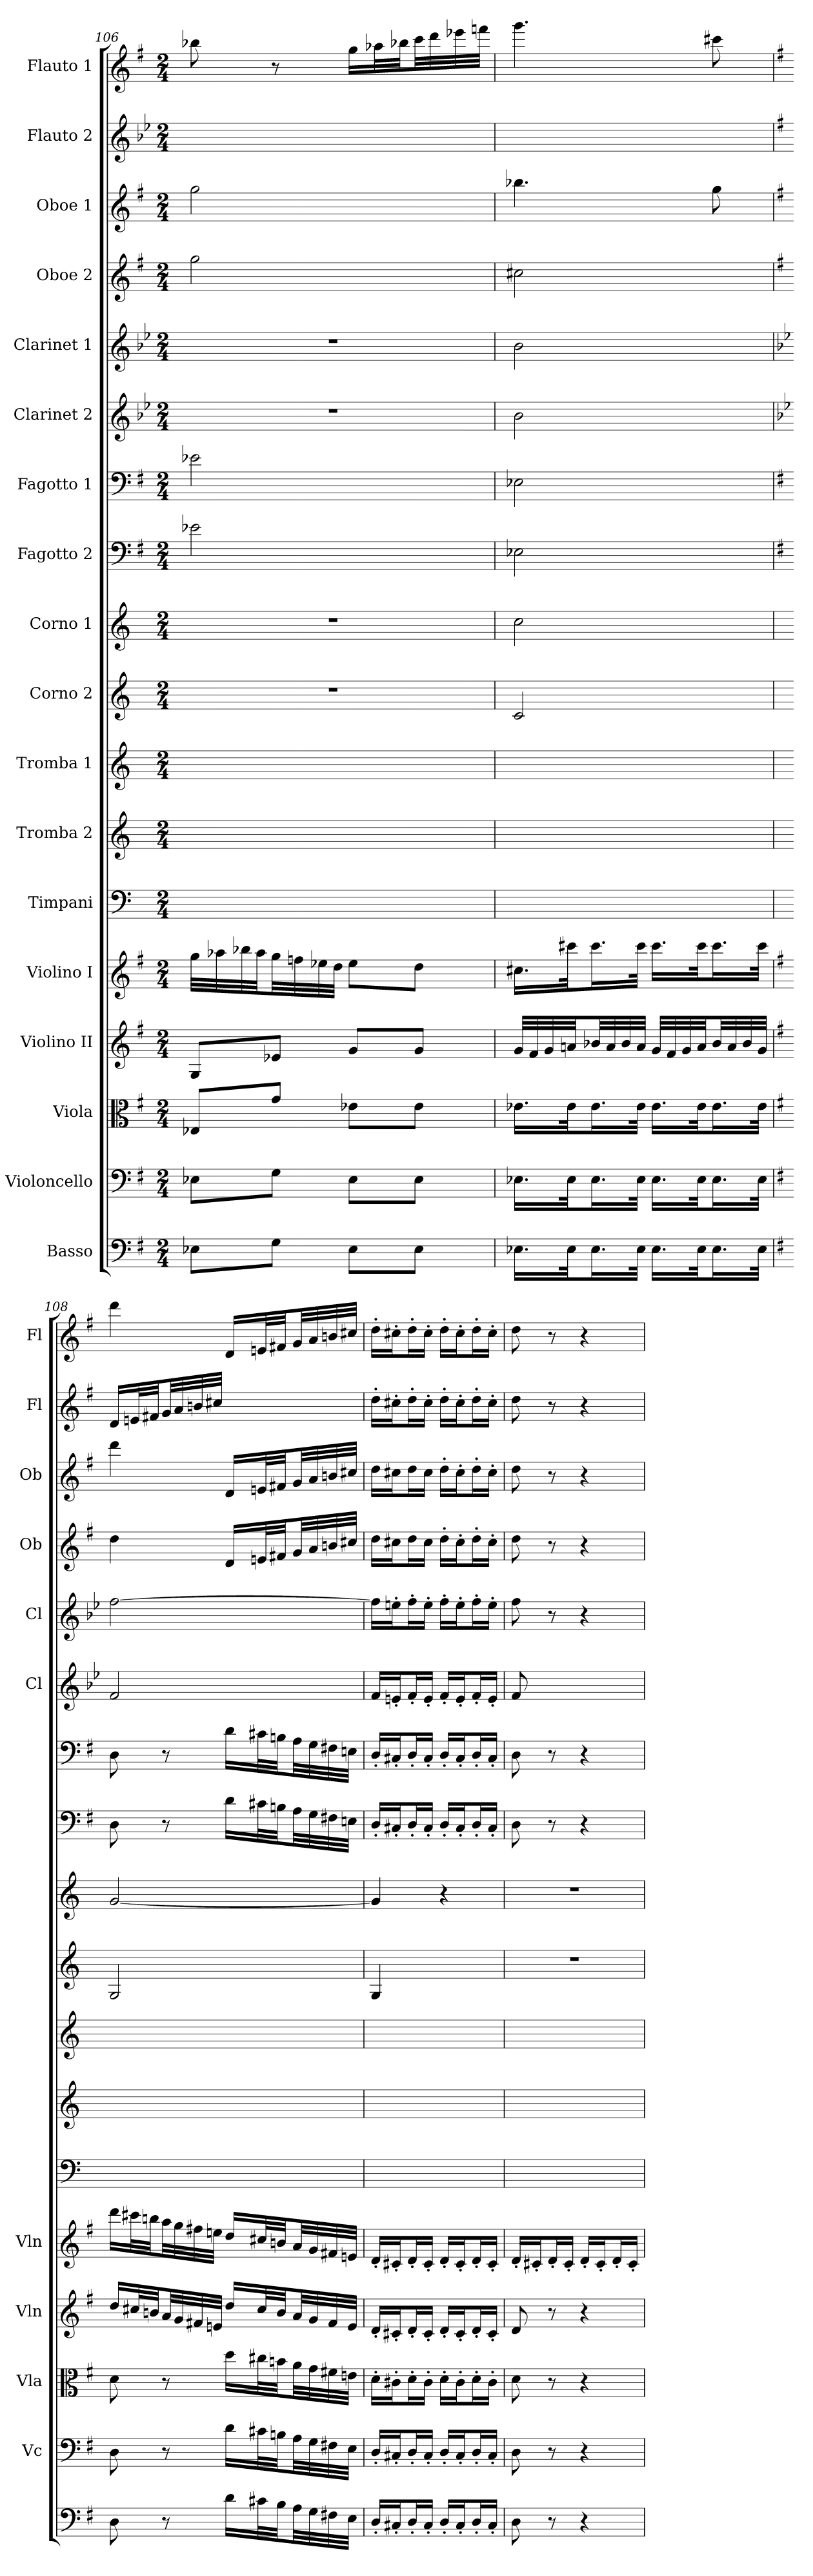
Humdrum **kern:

**kern	**kern	**kern	**kern	**kern	**kern	**kern	**kern	**kern	**kern	**kern	**kern	**kern	**kern	**kern	**kern	**kern	**kern
*part18	*part17	*part16	*part15	*part14	*part13	*part12	*part11	*part10	*part9	*part8	*part7	*part6	*part5	*part4	*part3	*part2	*part1
*staff18	*staff17	*staff16	*staff15	*staff14	*staff13	*staff12	*staff11	*staff10	*staff9	*staff8	*staff7	*staff6	*staff5	*staff4	*staff3	*staff2	*staff1
*I"Basso	*I"Violoncello	*I"Viola	*I"Violino II	*I"Violino I	*I"Timpani	*I"Tromba 2	*I"Tromba 1	*I"Corno 2	*I"Corno 1	*I"Fagotto 2	*I"Fagotto 1	*I"Clarinet 2	*I"Clarinet 1	*I"Oboe 2	*I"Oboe 1	*I"Flauto 2	*I"Flauto 1
*	*I'Vc	*I'Vla	*I'Vln	*I'Vln	*	*	*	*	*	*	*	*I'Cl	*I'Cl	*I'Ob	*I'Ob	*I'Fl	*I'Fl
*clefF4	*clefF4	*clefC3	*clefG2	*clefG2	*clefF4	*clefG2	*clefG2	*clefG2	*clefG2	*clefF4	*clefF4	*clefG2	*clefG2	*clefG2	*clefG2	*clefG2	*clefG2
*ITrd7c12	*	*	*	*	*	*ITrd1c2	*ITrd1c2	*ITrd3c5	*ITrd3c5	*	*	*ITrd2c3	*ITrd2c3	*	*	*	*
*k[f#]	*k[f#]	*k[f#]	*k[f#]	*k[f#]	*	*	*	*	*	*k[f#]	*k[f#]	*k[f#]	*k[f#]	*k[f#]	*k[f#]	*k[b-e-]	*k[f#]
*M2/4	*M2/4	*M2/4	*M2/4	*M2/4	*M2/4	*M2/4	*M2/4	*M2/4	*M2/4	*M2/4	*M2/4	*M2/4	*M2/4	*M2/4	*M2/4	*M2/4	*M2/4
=106	=106	=106	=106	=106	=106	=106	=106	=106	=106	=106	=106	=106	=106	=106	=106	=106	=106
8EE-X\L	8E-X\L	8E-X/L	8G/L	32gg\LLL	2ryy	2ryy	2ryy	2r	2r	2e-X	2e-X	2r	2r	2gg	2gg	2ryy	8bb-X
.	.	.	.	32aa-X\	.	.	.	.	.	.	.	.	.	.	.	.	.
.	.	.	.	32bb-X\	.	.	.	.	.	.	.	.	.	.	.	.	.
.	.	.	.	32aa-\JJ	.	.	.	.	.	.	.	.	.	.	.	.	.
8GG\J	8G\J	8g/J	8e-X/J	32gg\LL	.	.	.	.	.	.	.	.	.	.	.	.	8r
.	.	.	.	32ffn\	.	.	.	.	.	.	.	.	.	.	.	.	.
.	.	.	.	32ee-X\	.	.	.	.	.	.	.	.	.	.	.	.	.
.	.	.	.	32dd\JJJ	.	.	.	.	.	.	.	.	.	.	.	.	.
8EE-\L	8E-\L	8e-X\L	8g/L	8ee-\L	.	.	.	.	.	.	.	.	.	.	.	.	16gg\LL
.	.	.	.	.	.	.	.	.	.	.	.	.	.	.	.	.	32aa-X\L
.	.	.	.	.	.	.	.	.	.	.	.	.	.	.	.	.	32bb-X\JJ
8EE-\J	8E-\J	8e-\J	8g/J	8dd\J	.	.	.	.	.	.	.	.	.	.	.	.	32ccc\LL
.	.	.	.	.	.	.	.	.	.	.	.	.	.	.	.	.	32ddd\
.	.	.	.	.	.	.	.	.	.	.	.	.	.	.	.	.	32eee-X\
.	.	.	.	.	.	.	.	.	.	.	.	.	.	.	.	.	32fffn\JJJ
=107	=107	=107	=107	=107	=107	=107	=107	=107	=107	=107	=107	=107	=107	=107	=107	=107	=107
16.EE-X\LL	16.E-X\LL	16.e-X\LL	32g/LLL	16.cc#X\LL	2ryy	2ryy	2ryy	2G	2g	2E-X	2E-X	2g	2g	2cc#X	4.bb-X	2ryy	4.ggg
.	.	.	32f#/	.	.	.	.	.	.	.	.	.	.	.	.	.	.
.	.	.	32g/	.	.	.	.	.	.	.	.	.	.	.	.	.	.
32EE-\Jk	32E-\Jk	32e-\Jk	32an/JJ	32ccc#X\Jk	.	.	.	.	.	.	.	.	.	.	.	.	.
16.EE-\L	16.E-\L	16.e-\L	32b-X/LL	16.ccc#\L	.	.	.	.	.	.	.	.	.	.	.	.	.
.	.	.	32a/	.	.	.	.	.	.	.	.	.	.	.	.	.	.
.	.	.	32b-/	.	.	.	.	.	.	.	.	.	.	.	.	.	.
32EE-\JJk	32E-\JJk	32e-\JJk	32a/JJJ	32ccc#\JJk	.	.	.	.	.	.	.	.	.	.	.	.	.
16.EE-\LL	16.E-\LL	16.e-\LL	32g/LLL	16.ccc#\LL	.	.	.	.	.	.	.	.	.	.	.	.	.
.	.	.	32f#/	.	.	.	.	.	.	.	.	.	.	.	.	.	.
.	.	.	32g/	.	.	.	.	.	.	.	.	.	.	.	.	.	.
32EE-\Jk	32E-\Jk	32e-\Jk	32a/JJ	32ccc#\Jk	.	.	.	.	.	.	.	.	.	.	.	.	.
16.EE-\L	16.E-\L	16.e-\L	32b-/LL	16.ccc#\L	.	.	.	.	.	.	.	.	.	.	8gg	.	8ccc#X
.	.	.	32a/	.	.	.	.	.	.	.	.	.	.	.	.	.	.
.	.	.	32b-/	.	.	.	.	.	.	.	.	.	.	.	.	.	.
32EE-\JJk	32E-\JJk	32e-\JJk	32g/JJJ	32ccc#\JJk	.	.	.	.	.	.	.	.	.	.	.	.	.
=108	=108	=108	=108	=108	=108	=108	=108	=108	=108	=108	=108	=108	=108	=108	=108	=108	=108
*	*	*	*	*	*	*	*	*	*	*	*	*	*	*	*	*k[f#]	*
8DD	8D	8d	16dd/LL	16ddd\LL	2ryy	2ryy	2ryy	2D	[2d	8D	8D	2d	[2dd	4dd	4ddd	16d/LL	4ddd
.	.	.	32cc#X/L	32ccc#X\L	.	.	.	.	.	.	.	.	.	.	.	32en/L	.
.	.	.	32bn/JJ	32bbn\JJ	.	.	.	.	.	.	.	.	.	.	.	32f#X/JJ	.
8r	8r	8r	32a/LL	32aa\LL	.	.	.	.	.	8r	8r	.	.	.	.	32g/LL	.
.	.	.	32g/	32gg\	.	.	.	.	.	.	.	.	.	.	.	32a/	.
.	.	.	32f#X/	32ff#X\	.	.	.	.	.	.	.	.	.	.	.	32bn/	.
.	.	.	32en/JJJ	32een\JJJ	.	.	.	.	.	.	.	.	.	.	.	32cc#X/JJJ	.
16D\LL	16d\LL	16dd\LL	16dd/LL	16dd/LL	.	.	.	.	.	16d\LL	16d\LL	.	.	16d/LL	16d/LL	96ryy	16d/LL
.	.	.	.	.	.	.	.	.	.	.	.	.	.	.	.	96ryy	.
.	.	.	.	.	.	.	.	.	.	.	.	.	.	.	.	96ryy	.
.	.	.	.	.	.	.	.	.	.	.	.	.	.	.	.	96ryy	.
.	.	.	.	.	.	.	.	.	.	.	.	.	.	.	.	96ryy	.
.	.	.	.	.	.	.	.	.	.	.	.	.	.	.	.	96ryy	.
32C#X\L	32c#X\L	32cc#X\L	32cc#/L	32cc#X/L	.	.	.	.	.	32c#X\L	32c#X\L	.	.	32en/L	32en/L	96ryy	32en/L
.	.	.	.	.	.	.	.	.	.	.	.	.	.	.	.	96ryy	.
.	.	.	.	.	.	.	.	.	.	.	.	.	.	.	.	96ryy	.
32BB\JJ	32Bn\JJ	32bn\JJ	32b/JJ	32bn/JJ	.	.	.	.	.	32Bn\JJ	32Bn\JJ	.	.	32f#X/JJ	32f#X/JJ	96ryy	32f#X/JJ
.	.	.	.	.	.	.	.	.	.	.	.	.	.	.	.	96ryy	.
.	.	.	.	.	.	.	.	.	.	.	.	.	.	.	.	96ryy	.
32AA\LL	32A\LL	32a\LL	32a/LL	32a/LL	.	.	.	.	.	32A\LL	32A\LL	.	.	32g/LL	32g/LL	96ryy	32g/LL
.	.	.	.	.	.	.	.	.	.	.	.	.	.	.	.	96ryy	.
.	.	.	.	.	.	.	.	.	.	.	.	.	.	.	.	96ryy	.
32GG\	32G\	32g\	32g/	32g/	.	.	.	.	.	32G\	32G\	.	.	32a/	32a/	96ryy	32a/
.	.	.	.	.	.	.	.	.	.	.	.	.	.	.	.	96ryy	.
.	.	.	.	.	.	.	.	.	.	.	.	.	.	.	.	96ryy	.
32FF#X\	32F#X\	32f#X\	32f#/	32f#X/	.	.	.	.	.	32F#X\	32F#X\	.	.	32bn/	32bn/	96ryy	32bn/
.	.	.	.	.	.	.	.	.	.	.	.	.	.	.	.	96ryy	.
.	.	.	.	.	.	.	.	.	.	.	.	.	.	.	.	96ryy	.
32EE\JJJ	32E\JJJ	32en\JJJ	32e/JJJ	32en/JJJ	.	.	.	.	.	32En\JJJ	32En\JJJ	.	.	32cc#X/JJJ	32cc#X/JJJ	96ryy	32cc#X/JJJ
.	.	.	.	.	.	.	.	.	.	.	.	.	.	.	.	96ryy	.
.	.	.	.	.	.	.	.	.	.	.	.	.	.	.	.	96ryy	.
=109	=109	=109	=109	=109	=109	=109	=109	=109	=109	=109	=109	=109	=109	=109	=109	=109	=109
16DD'/LL	16D'/LL	16d'\LL	16d'/LL	16d'/LL	2ryy	2ryy	2ryy	4D	4d]	16D'/LL	16D'/LL	16d/LL	16dd\LL]	16dd\LL	16dd\LL	16dd'\LL	16dd'\LL
16CC#X'/J	16C#X'/J	16c#X'\J	16c#X'/J	16c#X'/J	.	.	.	.	.	16C#X'/J	16C#X'/J	16c#X'/J	16cc#X'\J	16cc#X\J	16cc#X\J	16cc#X'\J	16cc#X'\J
16DD'/L	16D'/L	16d'\L	16d'/L	16d'/L	.	.	.	.	.	16D'/L	16D'/L	16d'/L	16dd'\L	16dd\L	16dd\L	16dd'\L	16dd'\L
16CC#'/JJ	16C#'/JJ	16c#'\JJ	16c#'/JJ	16c#'/JJ	.	.	.	.	.	16C#'/JJ	16C#'/JJ	16c#'/JJ	16cc#'\JJ	16cc#\JJ	16cc#\JJ	16cc#'\JJ	16cc#'\JJ
16DD'/LL	16D'/LL	16d'\LL	16d'/LL	16d'/LL	.	.	.	4ryy	4r	16D'/LL	16D'/LL	16d'/LL	16dd'\LL	16dd'\LL	16dd'\LL	16dd'\LL	16dd'\LL
16CC#'/J	16C#'/J	16c#'\J	16c#'/J	16c#'/J	.	.	.	.	.	16C#'/J	16C#'/J	16c#'/J	16cc#'\J	16cc#'\J	16cc#'\J	16cc#'\J	16cc#'\J
16DD'/L	16D'/L	16d'\L	16d'/L	16d'/L	.	.	.	.	.	16D'/L	16D'/L	16d'/L	16dd'\L	16dd'\L	16dd'\L	16dd'\L	16dd'\L
16CC#'/JJ	16C#'/JJ	16c#'\JJ	16c#'/JJ	16c#'/JJ	.	.	.	.	.	16C#'/JJ	16C#'/JJ	16c#'/JJ	16cc#'\JJ	16cc#'\JJ	16cc#'\JJ	16cc#'\JJ	16cc#'\JJ
=110	=110	=110	=110	=110	=110	=110	=110	=110	=110	=110	=110	=110	=110	=110	=110	=110	=110
8DD	8D	8d	8d	16d'/LL	2ryy	2ryy	2ryy	2r	2r	8D	8D	8d	8dd	8dd	8dd	8dd	8dd
.	.	.	.	16c#X'/J	.	.	.	.	.	.	.	.	.	.	.	.	.
8r	8r	8r	8r	16d'/L	.	.	.	.	.	8r	8r	8ryy	8r	8r	8r	8r	8r
.	.	.	.	16c#'/JJ	.	.	.	.	.	.	.	.	.	.	.	.	.
4r	4r	4r	4r	16d'/LL	.	.	.	.	.	4r	4r	4ryy	4r	4r	4r	4r	4r
.	.	.	.	16c#'/J	.	.	.	.	.	.	.	.	.	.	.	.	.
.	.	.	.	16d'/L	.	.	.	.	.	.	.	.	.	.	.	.	.
.	.	.	.	16c#'/JJ	.	.	.	.	.	.	.	.	.	.	.	.	.
=	=	=	=	=	=	=	=	=	=	=	=	=	=	=	=	=	=
*-	*-	*-	*-	*-	*-	*-	*-	*-	*-	*-	*-	*-	*-	*-	*-	*-	*-
